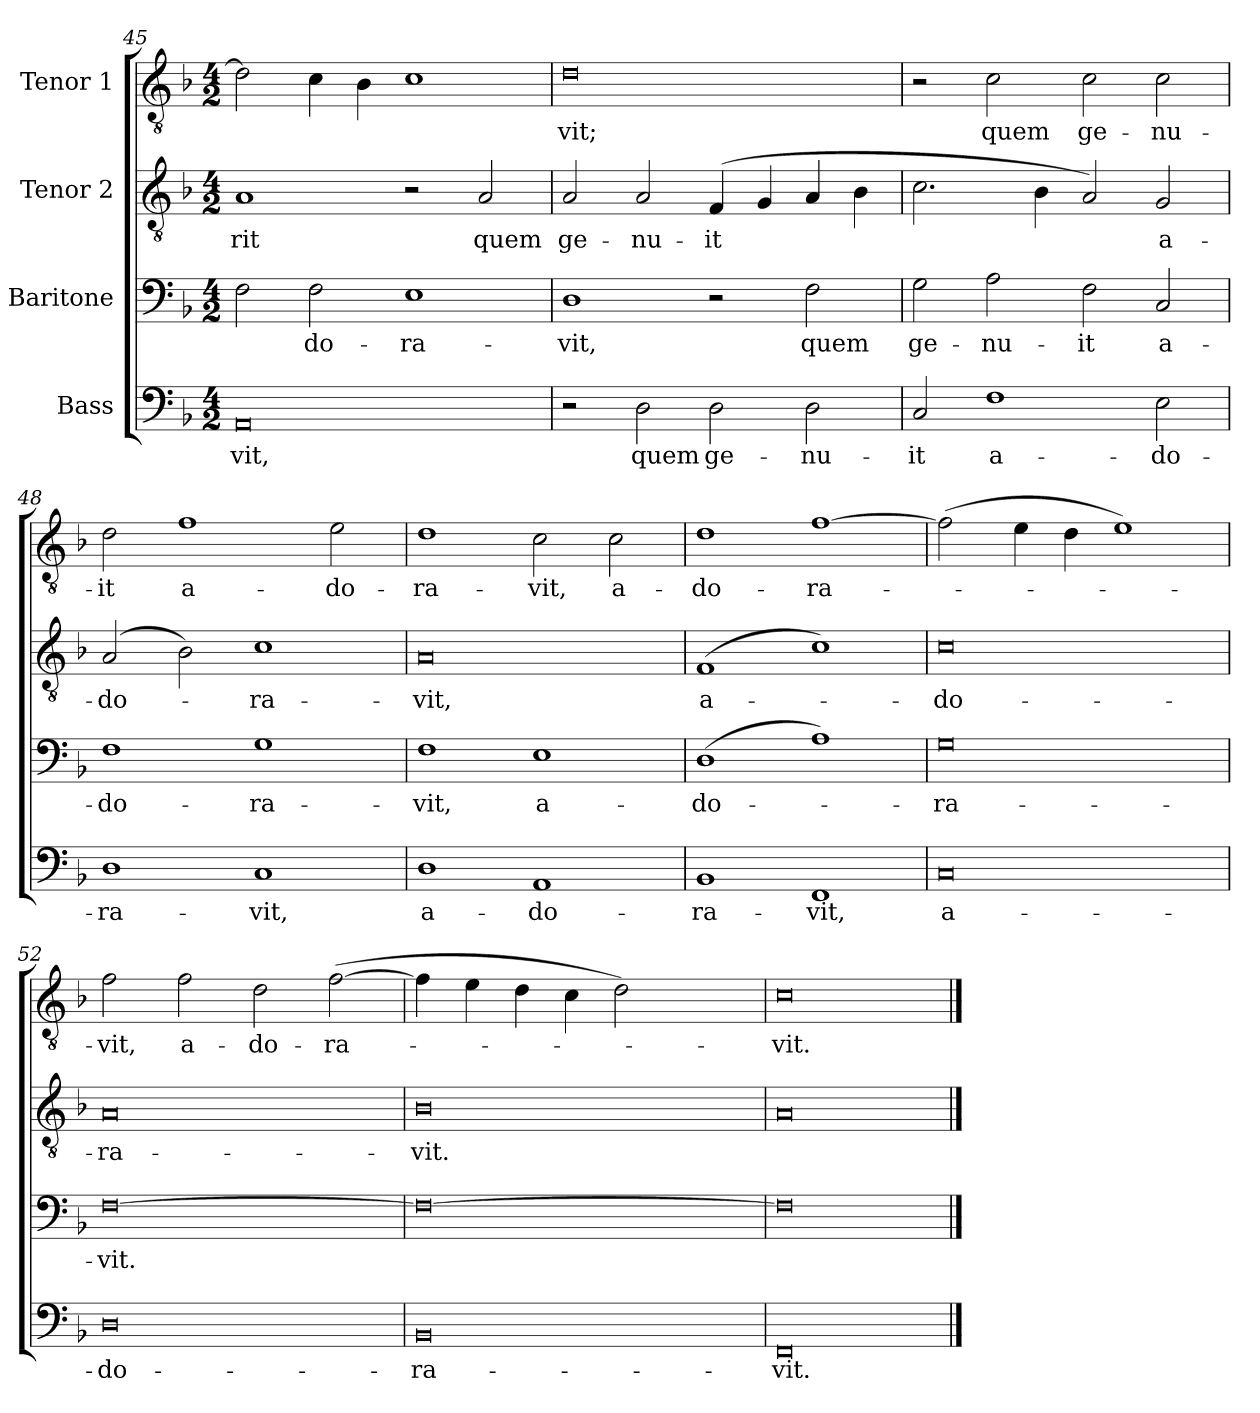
**kern	**text	**kern	**text	**kern	**text	**kern	**text
*part4	*part4	*part3	*part3	*part2	*part2	*part1	*part1
*staff4	*staff4	*staff3	*staff3	*staff2	*staff2	*staff1	*staff1
*I"Bass	*	*I"Baritone	*	*I"Tenor 2	*	*I"Tenor 1	*
*clefF4	*	*clefF4	*	*clefGv2	*	*clefGv2	*
*k[b-]	*	*k[b-]	*	*k[b-]	*	*k[b-]	*
*F:	*	*F:	*	*F:	*	*F:	*
*M4/2	*	*M4/2	*	*M4/2	*	*M4/2	*
=45	=45	=45	=45	=45	=45	=45	=45
0AA	-vit,	2F\	.	1A	-rit	2d\]	.
.	.	2F\	-do-	.	.	4c\	.
.	.	.	.	.	.	4B-\	.
.	.	1E	-ra-	2r	.	1c	.
.	.	.	.	2A/	quem	.	.
!!LO:LB:g=z
=46	=46	=46	=46	=46	=46	=46	=46
2r	.	1D	-vit,	2A/	ge-	0d	-vit;
2D\	quem	.	.	2A/	-nu-	.	.
2D\	ge-	2r	.	(4F/	-it	.	.
.	.	.	.	4G/	.	.	.
2D\	-nu-	2F\	quem	4A/	.	.	.
.	.	.	.	4B-\	.	.	.
=47	=47	=47	=47	=47	=47	=47	=47
2C/	-it	2G\	ge-	2.c\	.	2r	.
1F	a-	2A\	-nu-	.	.	2c\	quem
.	.	.	.	4B-\	.	.	.
.	.	2F\	-it	2A/)	.	2c\	ge-
2E\	-do-	2C/	a-	2G/	a-	2c\	-nu-
=48	=48	=48	=48	=48	=48	=48	=48
1D	-ra-	1F	-do-	(2A/	-do-	2d\	-it
.	.	.	.	2B-\)	.	1f	a-
1C	-vit,	1G	-ra-	1c	-ra-	.	.
.	.	.	.	.	.	2e\	-do-
=49	=49	=49	=49	=49	=49	=49	=49
1D	a-	1F	-vit,	0A	-vit,	1d	-ra-
1AA	-do-	1E	a-	.	.	2c\	-vit,
.	.	.	.	.	.	2c\	a-
=50	=50	=50	=50	=50	=50	=50	=50
1BB-	-ra-	(1D	-do-	(1F	a-	1d	-do-
1FF	-vit,	1A)	.	1c)	.	[1f	-ra-
!!LO:LB:g=z
=51	=51	=51	=51	=51	=51	=51	=51
0C	a-	0G	-ra-	0c	-do-	(2f\]	.
.	.	.	.	.	.	4e\	.
.	.	.	.	.	.	4d\	.
.	.	.	.	.	.	1e)	.
=52	=52	=52	=52	=52	=52	=52	=52
0D	-do-	[0F	-vit.	0A	-ra-	2f\	-vit,
.	.	.	.	.	.	2f\	a-
.	.	.	.	.	.	2d\	-do-
.	.	.	.	.	.	([2f\	-ra-
=53	=53	=53	=53	=53	=53	=53	=53
0BB-	-ra-	0F_	.	0B-	-vit.	4f\]	.
.	.	.	.	.	.	4e\	.
.	.	.	.	.	.	4d\	.
.	.	.	.	.	.	4c\	.
.	.	.	.	.	.	2d\)	.
.	.	.	.	.	.	2ryy	.
=54	=54	=54	=54	=54	=54	=54	=54
0FF	-vit.	0F]	.	0A	.	0c	-vit.
==	==	==	==	==	==	==	==
*-	*-	*-	*-	*-	*-	*-	*-
